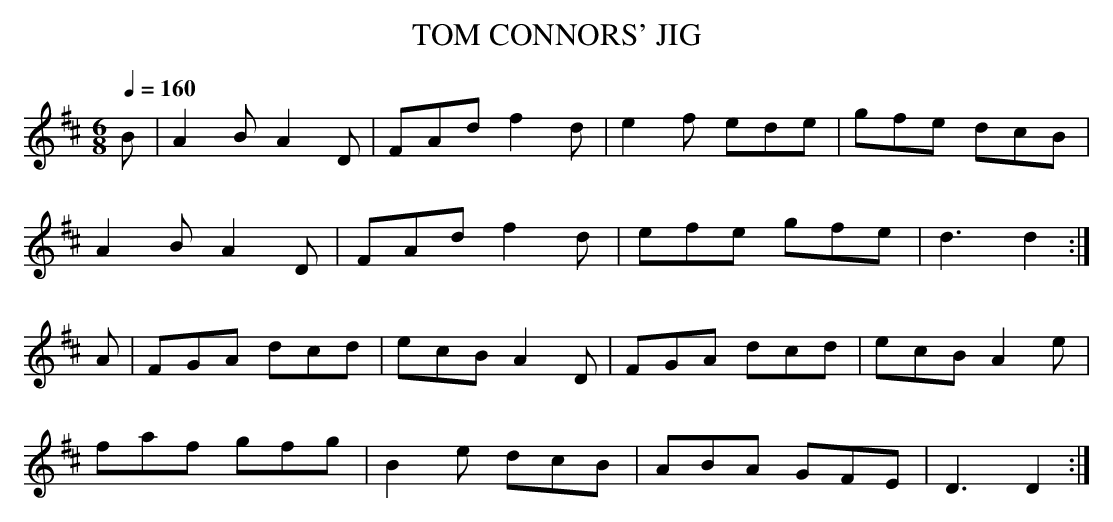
X:1
T:TOM CONNORS' JIG
Q:1/4=160
L:1/8
M:6/8
K:D
B|A2B A2D|FAd f2d|e2f ede|gfe dcB|
A2B A2D|FAd f2d|efe gfe|d3 d2 :|
A|FGA dcd|ecB A2D|FGA dcd|ecB A2e|
faf gfg|B2e dcB|ABA GFE|D3 D2:|
